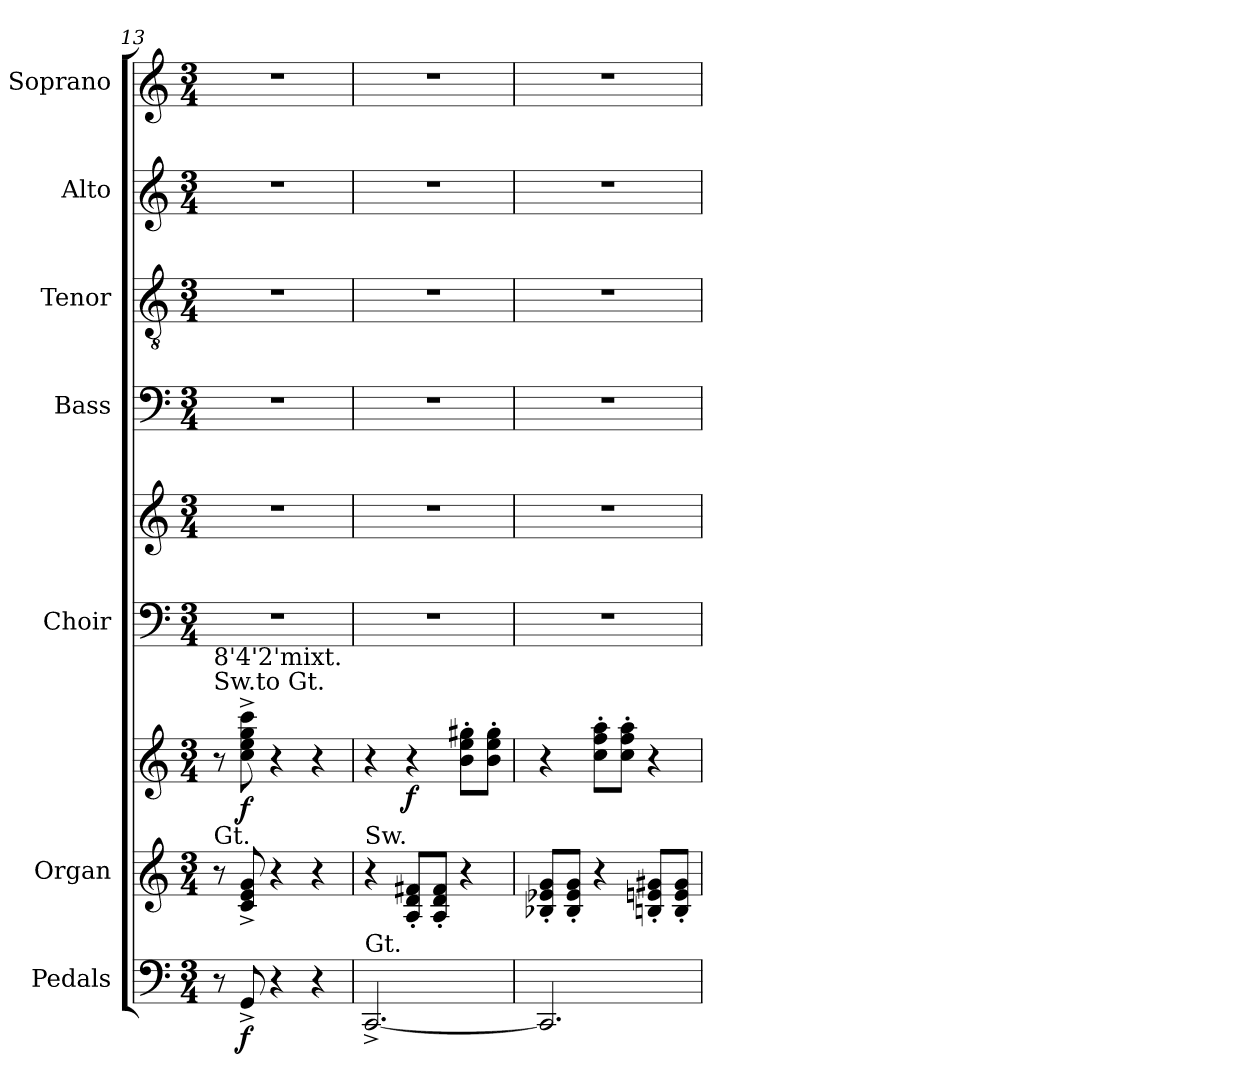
**kern	**dynam	**kern	**kern	**dynam	**kern	**kern	**kern	**kern	**kern	**kern
*part7	*part7	*part6	*part6	*part6	*part5	*part5	*part4	*part3	*part2	*part1
*staff9	*staff9	*staff8	*staff7	*staff7/8	*staff6	*staff5	*staff4	*staff3	*staff2	*staff1
*I"Pedals	*	*I"Organ	*	*	*I"Choir	*	*I"Bass	*I"Tenor	*I"Alto	*I"Soprano
*I'Ped.	*	*I'Org.	*	*	*I'Choir	*	*I'B.	*I'T.	*I'A.	*I'S.
*clefF4	*	*clefG2	*clefG2	*	*clefF4	*clefG2	*clefF4	*clefGv2	*clefG2	*clefG2
*	*	*	*	*	*	*	*	*ITrd7c12	*	*
*k[]	*	*k[]	*k[]	*	*k[]	*k[]	*k[]	*k[]	*k[]	*k[]
*C:	*	*C:	*C:	*	*C:	*C:	*C:	*C:	*C:	*C:
*M3/4	*	*M3/4	*M3/4	*	*M3/4	*M3/4	*M3/4	*M3/4	*M3/4	*M3/4
=13	=13	=13	=13	=13	=13	=13	=13	=13	=13	=13
!	!	!	!LO:TX:a:t=Sw.to Gt.	!	!	!	!	!	!	!
!	!	!	!LO:TX:t=8'4'2'mixt.	!	!	!	!	!	!	!
!	!	!LO:TX:a:t=Gt.	!	!	!	!	!	!	!	!
!	!	!	!	!	!LO:N:vis=1	!LO:N:vis=1	!LO:N:vis=1	!LO:N:vis=1	!LO:N:vis=1	!LO:N:vis=1
8r	.	8r	8r	.	2.r	2.r	2.r	2.r	2.r	2.r
8GG^i/	f	8ci/^ 8ei^ 8gi^	8cci\^ 8eei^ 8ggi^ 8ccci^	f	.	.	.	.	.	.
4r	.	4r	4r	.	.	.	.	.	.	.
4r	.	4r	4r	.	.	.	.	.	.	.
=14	=14	=14	=14	=14	=14	=14	=14	=14	=14	=14
!	!	!LO:TX:a:t=Sw.	!	!	!	!	!	!	!	!
!LO:TX:a:t=Gt.	!	!	!	!	!	!	!	!	!	!
!	!	!	!	!	!LO:N:vis=1	!LO:N:vis=1	!LO:N:vis=1	!LO:N:vis=1	!LO:N:vis=1	!LO:N:vis=1
[<2.CC^i/	.	4r	4r	.	2.r	2.r	2.r	2.r	2.r	2.r
.	.	8Ai/' 8di' 8f#Xi'L	4r	f	.	.	.	.	.	.
.	.	8Ai/' 8di' 8f#i'J	.	.	.	.	.	.	.	.
.	.	4r	8bi\' 8eei' 8gg#Xi'L	.	.	.	.	.	.	.
.	.	.	8bi\' 8eei' 8gg#i'J	.	.	.	.	.	.	.
=15	=15	=15	=15	=15	=15	=15	=15	=15	=15	=15
!	!	!	!	!	!LO:N:vis=1	!LO:N:vis=1	!LO:N:vis=1	!LO:N:vis=1	!LO:N:vis=1	!LO:N:vis=1
2.CCi/]	.	8B-Xi/' 8e-Xi' 8gi'L	4r	.	2.r	2.r	2.r	2.r	2.r	2.r
.	.	8B-i/' 8e-i' 8gi'J	.	.	.	.	.	.	.	.
.	.	4r	8cci\' 8ffi' 8aai'L	.	.	.	.	.	.	.
.	.	.	8cci\' 8ffi' 8aai'J	.	.	.	.	.	.	.
.	.	8Bni/' 8eni' 8g#Xi'L	4r	.	.	.	.	.	.	.
.	.	8Bi/' 8ei' 8g#i'J	.	.	.	.	.	.	.	.
=	=	=	=	=	=	=	=	=	=	=
*-	*-	*-	*-	*-	*-	*-	*-	*-	*-	*-
